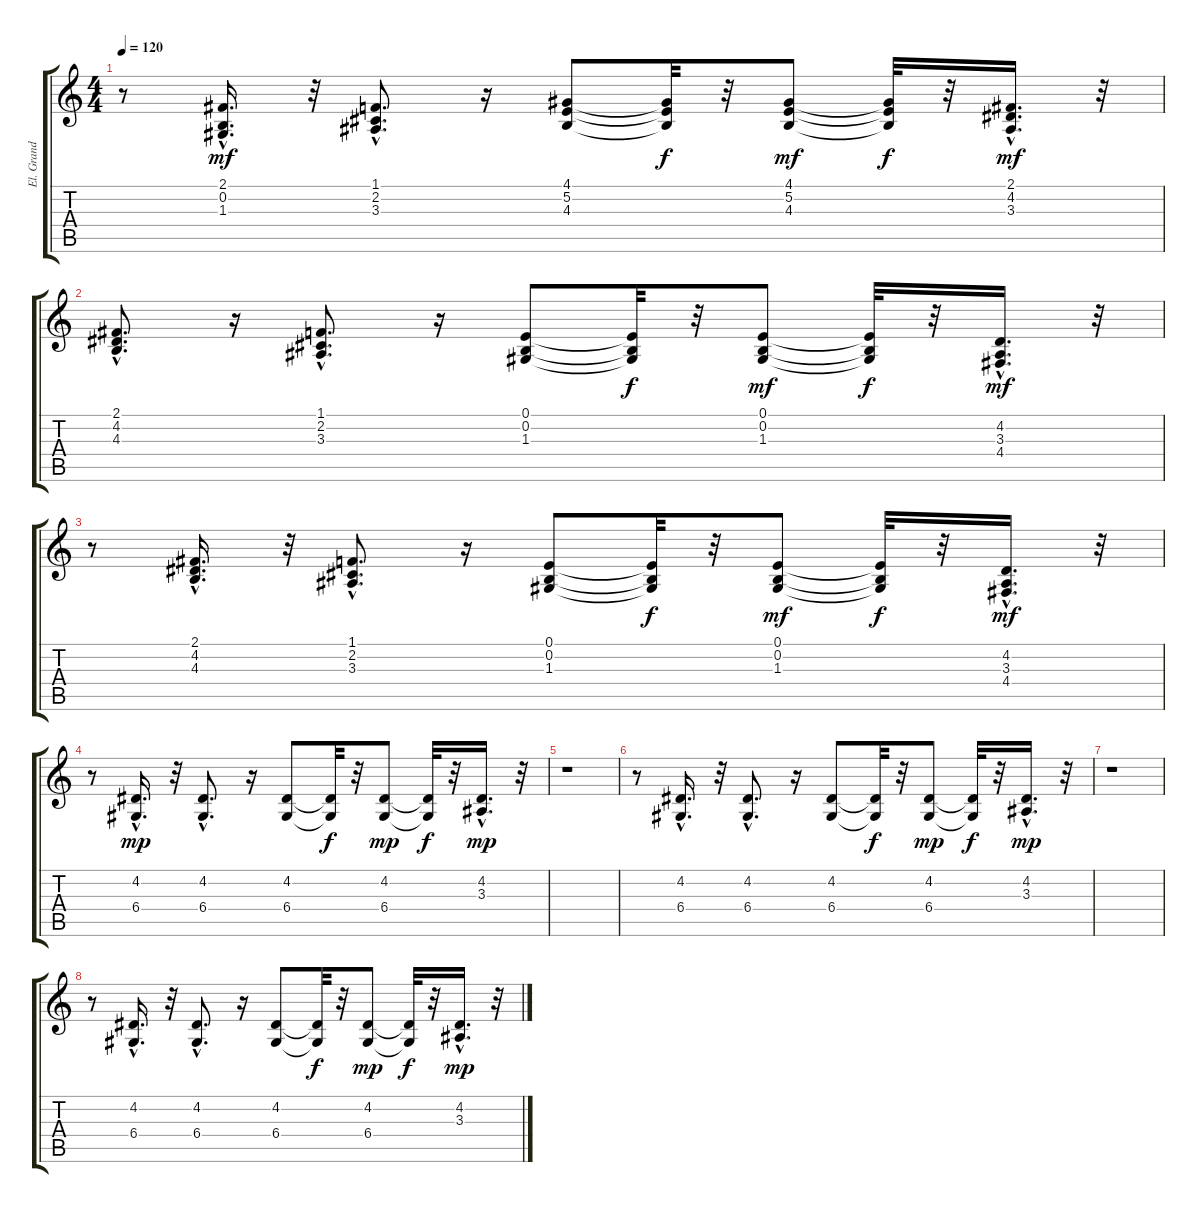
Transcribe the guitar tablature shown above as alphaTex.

\track ("El. Grand Piano" "El. Grand ") {instrument electricgrandpiano}
\staff {score tabs}
\tuning (E4 B3 G3 D3 A2 E2) {hide}
\ts (4 4)
\tempo 120
\clef g2
\ks c
r.8{dy mf} (2.1{hac} 0.2{hac} 1.3{hac}).16{d} r.32 (1.1{hac} 2.2{hac} 3.3{hac}).8{d} r.16 (4.1 5.2 4.3).8 (4.1{t} 5.2{t} 4.3{t}).32{dy f} r.32 (4.1 5.2 4.3).8{dy mf} (4.1{t} 5.2{t} 4.3{t}).32{dy f} r.32 (2.1{hac} 4.2{hac} 3.3{hac}).16{d dy mf} r.32 |
(2.1{hac} 4.2{hac} 4.3{hac}).8{d} r.16 (1.1{hac} 2.2{hac} 3.3{hac}).8{d} r.16 (0.1 0.2 1.3).8 (0.1{t} 0.2{t} 1.3{t}).32{dy f} r.32 (0.1 0.2 1.3).8{dy mf} (0.1{t} 0.2{t} 1.3{t}).32{dy f} r.32 (4.2{hac} 3.3{hac} 4.4{hac}).16{d dy mf} r.32 |
r.8 (2.1{hac} 4.2{hac} 4.3{hac}).16{d} r.32 (1.1{hac} 2.2{hac} 3.3{hac}).8{d} r.16 (0.1 0.2 1.3).8 (0.1{t} 0.2{t} 1.3{t}).32{dy f} r.32 (0.1 0.2 1.3).8{dy mf} (0.1{t} 0.2{t} 1.3{t}).32{dy f} r.32 (4.2{hac} 3.3{hac} 4.4{hac}).16{d dy mf} r.32 |
r.8 (4.2{hac} 6.4{hac}).16{d dy mp} r.32 (4.2{hac} 6.4{hac}).8{d} r.16 (4.2 6.4).8 (4.2{t} 6.4{t}).32{dy f} r.32 (4.2 6.4).8{dy mp} (4.2{t} 6.4{t}).32{dy f} r.32 (4.2{hac} 3.3{hac}).16{d dy mp} r.32 |
r.1 |
r.8 (4.2{hac} 6.4{hac}).16{d} r.32 (4.2{hac} 6.4{hac}).8{d} r.16 (4.2 6.4).8 (4.2{t} 6.4{t}).32{dy f} r.32 (4.2 6.4).8{dy mp} (4.2{t} 6.4{t}).32{dy f} r.32 (4.2{hac} 3.3{hac}).16{d dy mp} r.32 |
r.1 |
r.8 (4.2{hac} 6.4{hac}).16{d} r.32 (4.2{hac} 6.4{hac}).8{d} r.16 (4.2 6.4).8 (4.2{t} 6.4{t}).32{dy f} r.32 (4.2 6.4).8{dy mp} (4.2{t} 6.4{t}).32{dy f} r.32 (4.2{hac} 3.3{hac}).16{d dy mp} r.32
